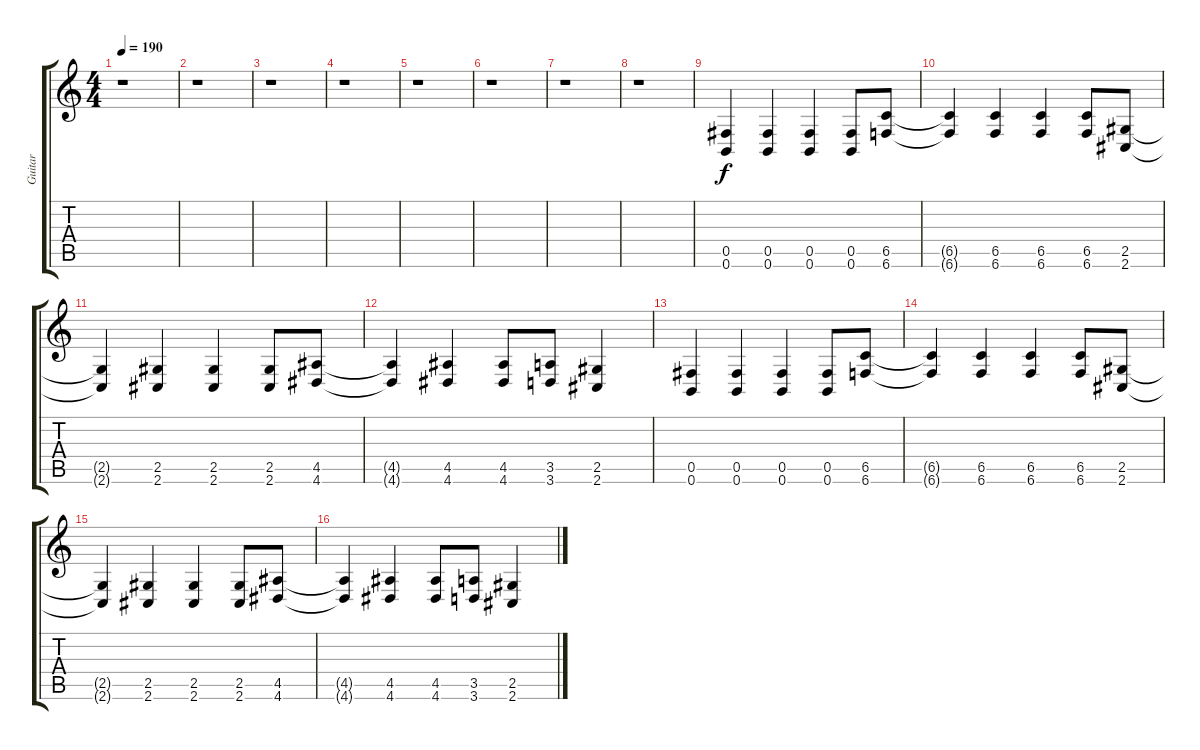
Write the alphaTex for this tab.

\track ("Guitar" "Guitar") {instrument distortionguitar}
\staff {score tabs}
\tuning (Db4 Ab3 E3 B2 Gb2 B1) {hide}
\ts (4 4)
\tempo 190
\clef g2
\ks c
r.1{dy f} |
r.1 |
r.1 |
r.1 |
r.1 |
r.1 |
r.1 |
r.1 |
(0.5 0.6).4 (0.5 0.6).4 (0.5 0.6).4 (0.5 0.6).8 (6.5 6.6).8 |
(6.5{t} 6.6{t}).4 (6.5 6.6).4 (6.5 6.6).4 (6.5 6.6).8 (2.5 2.6).8 |
(2.5{t} 2.6{t}).4 (2.5 2.6).4 (2.5 2.6).4 (2.5 2.6).8 (4.5 4.6).8 |
(4.5{t} 4.6{t}).4 (4.5 4.6).4 (4.5 4.6).8 (3.5 3.6).8 (2.5 2.6).4 |
(0.5 0.6).4 (0.5 0.6).4 (0.5 0.6).4 (0.5 0.6).8 (6.5 6.6).8 |
(6.5{t} 6.6{t}).4 (6.5 6.6).4 (6.5 6.6).4 (6.5 6.6).8 (2.5 2.6).8 |
(2.5{t} 2.6{t}).4 (2.5 2.6).4 (2.5 2.6).4 (2.5 2.6).8 (4.5 4.6).8 |
(4.5{t} 4.6{t}).4 (4.5 4.6).4 (4.5 4.6).8 (3.5 3.6).8 (2.5 2.6).4
